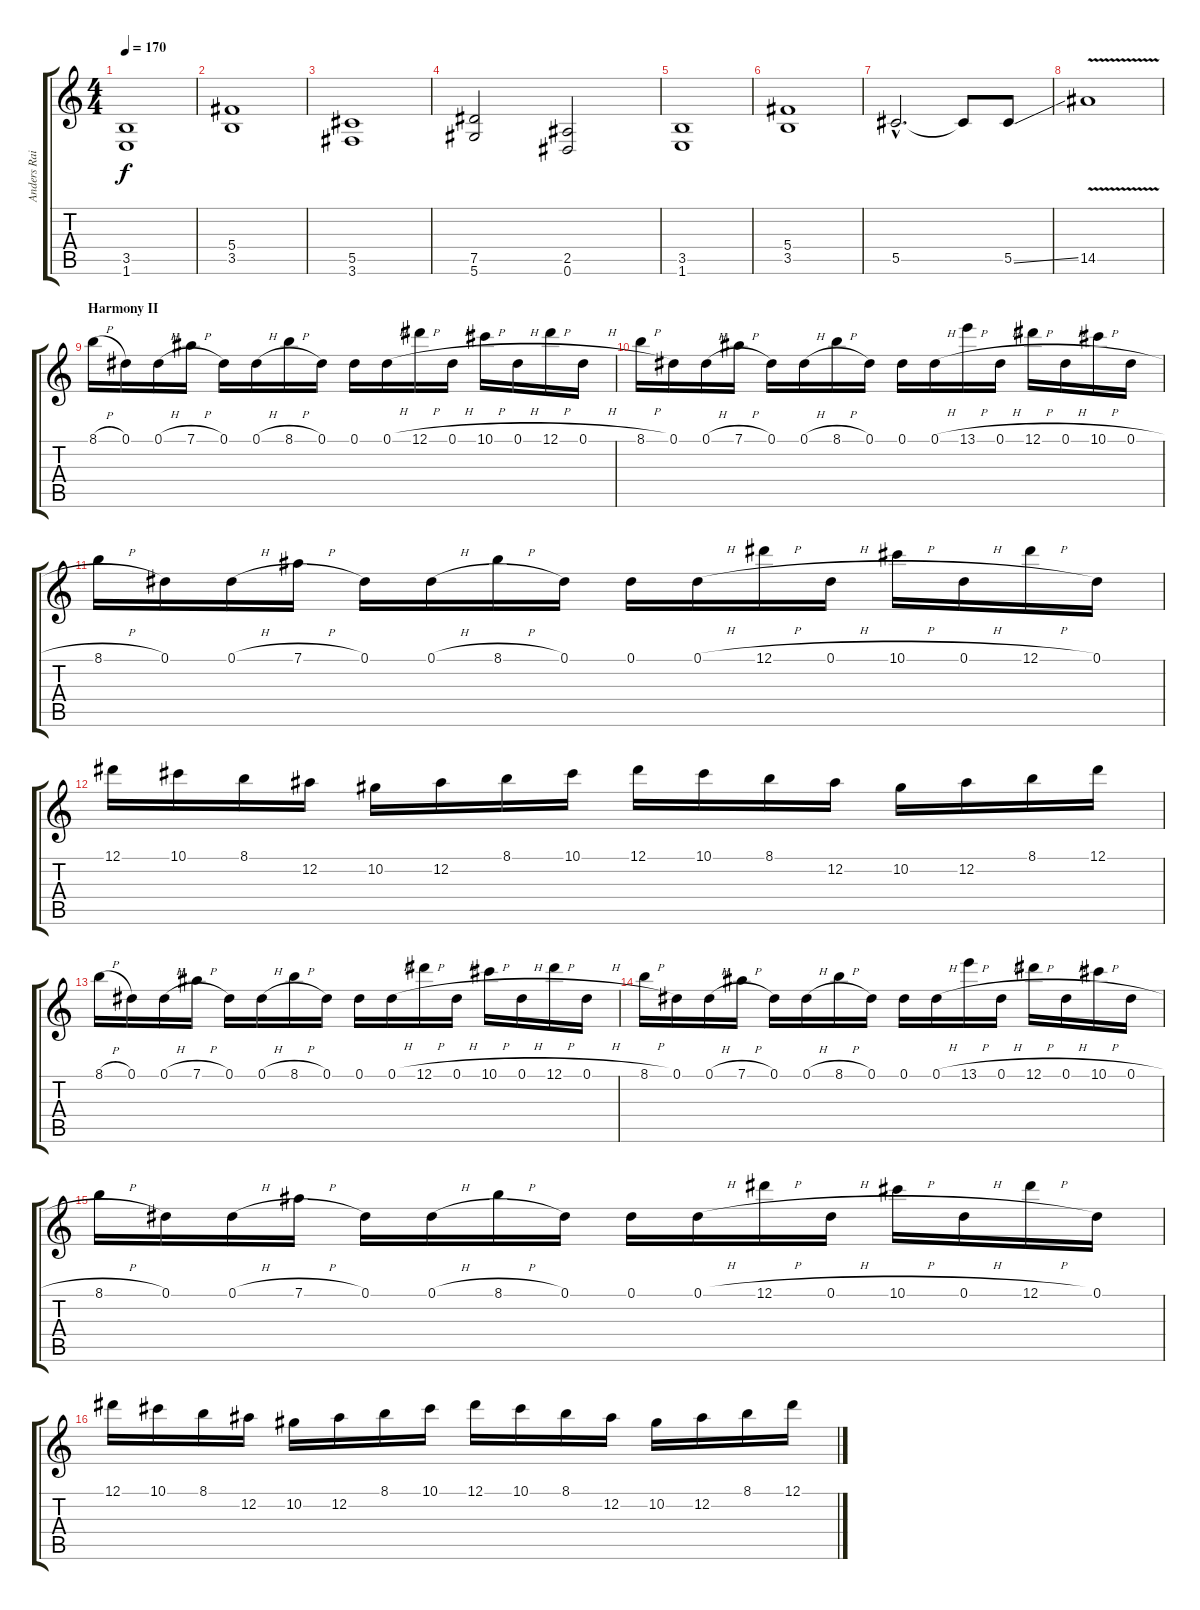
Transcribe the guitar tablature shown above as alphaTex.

\track ("Anders Rain" "Anders Rai") {instrument distortionguitar}
\staff {score tabs}
\tuning (Eb4 Bb3 Gb3 Db3 Ab2 Eb2) {hide}
\ts (4 4)
\tempo 170
\clef g2
\ks c
(3.5 1.6).1{dy f} |
(5.4 3.5).1 |
(5.5 3.6).1 |
(7.5 5.6).2 (2.5 0.6).2 |
(3.5 1.6).1 |
(5.4 3.5).1 |
5.5{hac}.2{d} 5.5{t}.8 5.5{ss}.8 |
14.5{v}.1 |
\section ("" "Harmony II")
8.1{h}.16 0.1.16 0.1{h}.16 7.1{h}.16 0.1.16 0.1{h}.16 8.1{h}.16 0.1.16 0.1.16 0.1{h}.16 12.1{h}.16 0.1{h}.16 10.1{h}.16 0.1{h}.16 12.1{h}.16 0.1{h}.16 |
8.1{h}.16 0.1.16 0.1{h}.16 7.1{h}.16 0.1.16 0.1{h}.16 8.1{h}.16 0.1.16 0.1.16 0.1{h}.16 13.1{h}.16 0.1{h}.16 12.1{h}.16 0.1{h}.16 10.1{h}.16 0.1{h}.16 |
8.1{h}.16 0.1.16 0.1{h}.16 7.1{h}.16 0.1.16 0.1{h}.16 8.1{h}.16 0.1.16 0.1.16 0.1{h}.16 12.1{h}.16 0.1{h}.16 10.1{h}.16 0.1{h}.16 12.1{h}.16 0.1.16 |
12.1.16 10.1.16 8.1.16 12.2.16 10.2.16 12.2.16 8.1.16 10.1.16 12.1.16 10.1.16 8.1.16 12.2.16 10.2.16 12.2.16 8.1.16 12.1.16 |
8.1{h}.16 0.1.16 0.1{h}.16 7.1{h}.16 0.1.16 0.1{h}.16 8.1{h}.16 0.1.16 0.1.16 0.1{h}.16 12.1{h}.16 0.1{h}.16 10.1{h}.16 0.1{h}.16 12.1{h}.16 0.1{h}.16 |
8.1{h}.16 0.1.16 0.1{h}.16 7.1{h}.16 0.1.16 0.1{h}.16 8.1{h}.16 0.1.16 0.1.16 0.1{h}.16 13.1{h}.16 0.1{h}.16 12.1{h}.16 0.1{h}.16 10.1{h}.16 0.1{h}.16 |
8.1{h}.16 0.1.16 0.1{h}.16 7.1{h}.16 0.1.16 0.1{h}.16 8.1{h}.16 0.1.16 0.1.16 0.1{h}.16 12.1{h}.16 0.1{h}.16 10.1{h}.16 0.1{h}.16 12.1{h}.16 0.1.16 |
12.1.16 10.1.16 8.1.16 12.2.16 10.2.16 12.2.16 8.1.16 10.1.16 12.1.16 10.1.16 8.1.16 12.2.16 10.2.16 12.2.16 8.1.16 12.1.16
